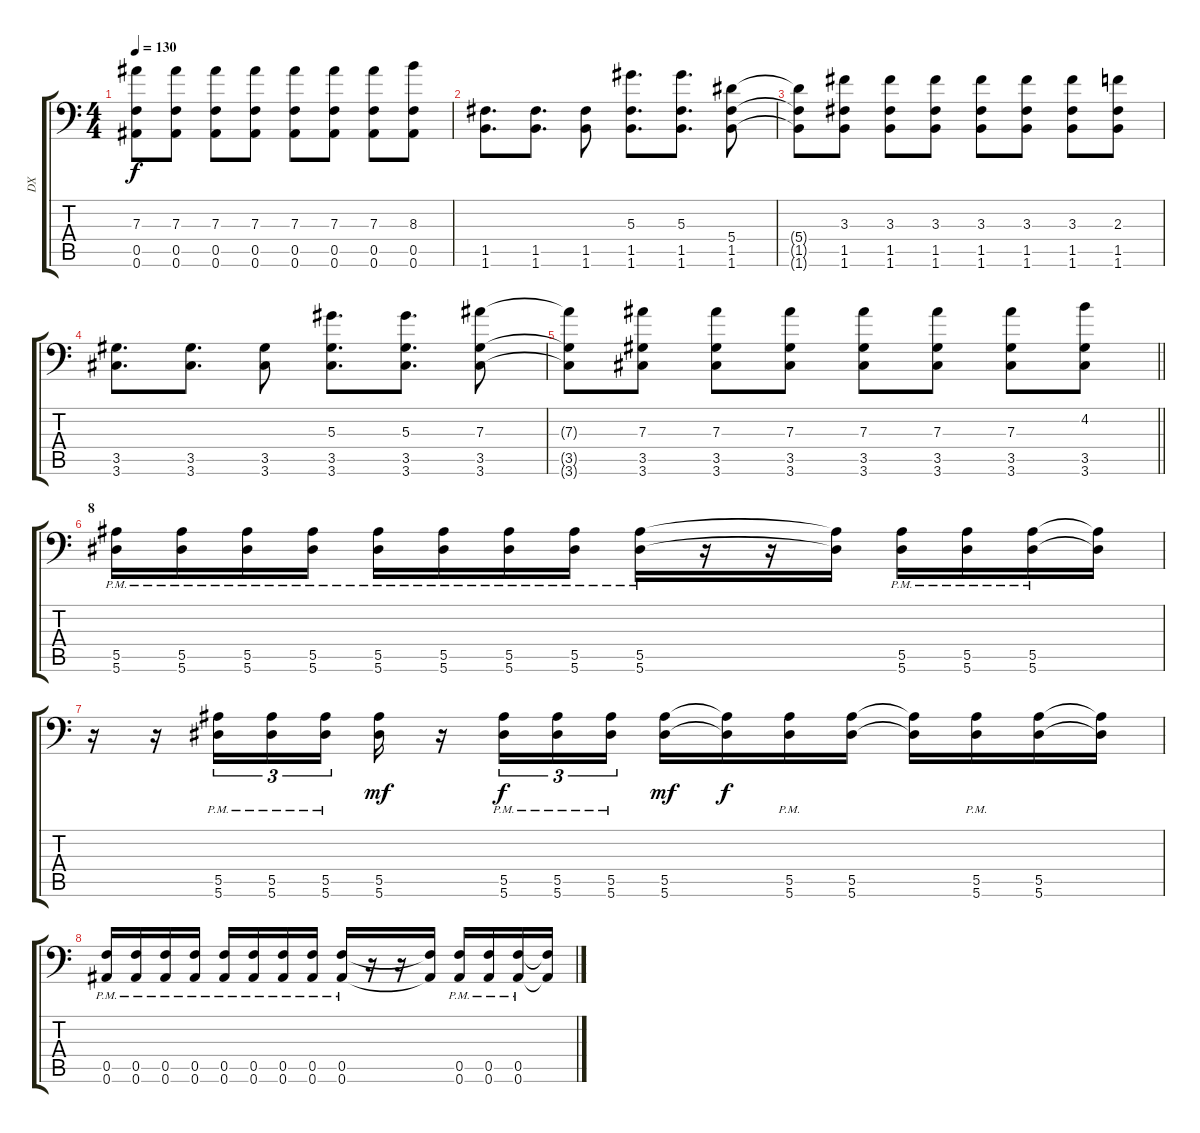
\track ("DX" "DX") {instrument distortionguitar}
\staff {score tabs}
\tuning (C4 G3 Eb3 Bb2 F2 Bb1) {hide}
\ts (4 4)
\tempo 130
\clef f4
\ks c
(7.3{t} 0.5{t} 0.6{t}).8{dy f} (7.3 0.5 0.6).8 (7.3 0.5 0.6).8 (7.3 0.5 0.6).8 (7.3 0.5 0.6).8 (7.3 0.5 0.6).8 (7.3 0.5 0.6).8 (8.3 0.5 0.6).8 |
(1.5 1.6).8{d} (1.5 1.6).8{d} (1.5 1.6).8 (5.3 1.5 1.6).8{d} (5.3 1.5 1.6).8{d} (5.4 1.5 1.6).8 |
(5.4{t} 1.5{t} 1.6{t}).8 (3.3 1.5 1.6).8 (3.3 1.5 1.6).8 (3.3 1.5 1.6).8 (3.3 1.5 1.6).8 (3.3 1.5 1.6).8 (3.3 1.5 1.6).8 (2.3 1.5 1.6).8 |
(3.5 3.6).8{d} (3.5 3.6).8{d} (3.5 3.6).8 (5.3 3.5 3.6).8{d} (5.3 3.5 3.6).8{d} (7.3 3.5 3.6).8 |
\barLineRight lightlight
(7.3{t} 3.5{t} 3.6{t}).8 (7.3 3.5 3.6).8 (7.3 3.5 3.6).8 (7.3 3.5 3.6).8 (7.3 3.5 3.6).8 (7.3 3.5 3.6).8 (7.3 3.5 3.6).8 (4.2 3.5 3.6).8 |
\section ("" "8")
(5.5{pm} 5.6{pm}).16 (5.5{pm} 5.6{pm}).16 (5.5{pm} 5.6{pm}).16 (5.5{pm} 5.6{pm}).16 (5.5{pm} 5.6{pm}).16 (5.5{pm} 5.6{pm}).16 (5.5{pm} 5.6{pm}).16 (5.5{pm} 5.6{pm}).16 (5.5{pm} 5.6{pm}).16 r.16 r.16 (5.5{t} 5.6{t}).16 (5.5{pm} 5.6{pm}).16 (5.5{pm} 5.6{pm}).16 (5.5{pm} 5.6{pm}).16 (5.5{t} 5.6{t}).16 |
r.16 r.16 (5.5 5.6{pm}).16{tu (3 2)} (5.5 5.6{pm}).16{tu (3 2)} (5.5 5.6{pm}).16{tu (3 2)} (5.5 5.6).16{dy mf} r.16 (5.5 5.6{pm}).16{tu (3 2) dy f} (5.5 5.6{pm}).16{tu (3 2)} (5.5 5.6{pm}).16{tu (3 2)} (5.5 5.6).16{dy mf} (5.5{t} 5.6{t}).16{dy f} (5.5{pm} 5.6{pm}).16 (5.5 5.6).16 (5.5{t} 5.6{t}).16 (5.5{pm} 5.6{pm}).16 (5.5 5.6).16 (5.5{t} 5.6{t}).16 |
(0.5{pm} 0.6{pm}).16 (0.5{pm} 0.6{pm}).16 (0.5{pm} 0.6{pm}).16 (0.5{pm} 0.6{pm}).16 (0.5{pm} 0.6{pm}).16 (0.5{pm} 0.6{pm}).16 (0.5{pm} 0.6{pm}).16 (0.5{pm} 0.6{pm}).16 (0.5{pm} 0.6{pm}).16 r.16 r.16 (0.5{t} 0.6{t}).16 (0.5{pm} 0.6{pm}).16 (0.5{pm} 0.6{pm}).16 (0.5{pm} 0.6{pm}).16 (0.5{t} 0.6{t}).16
